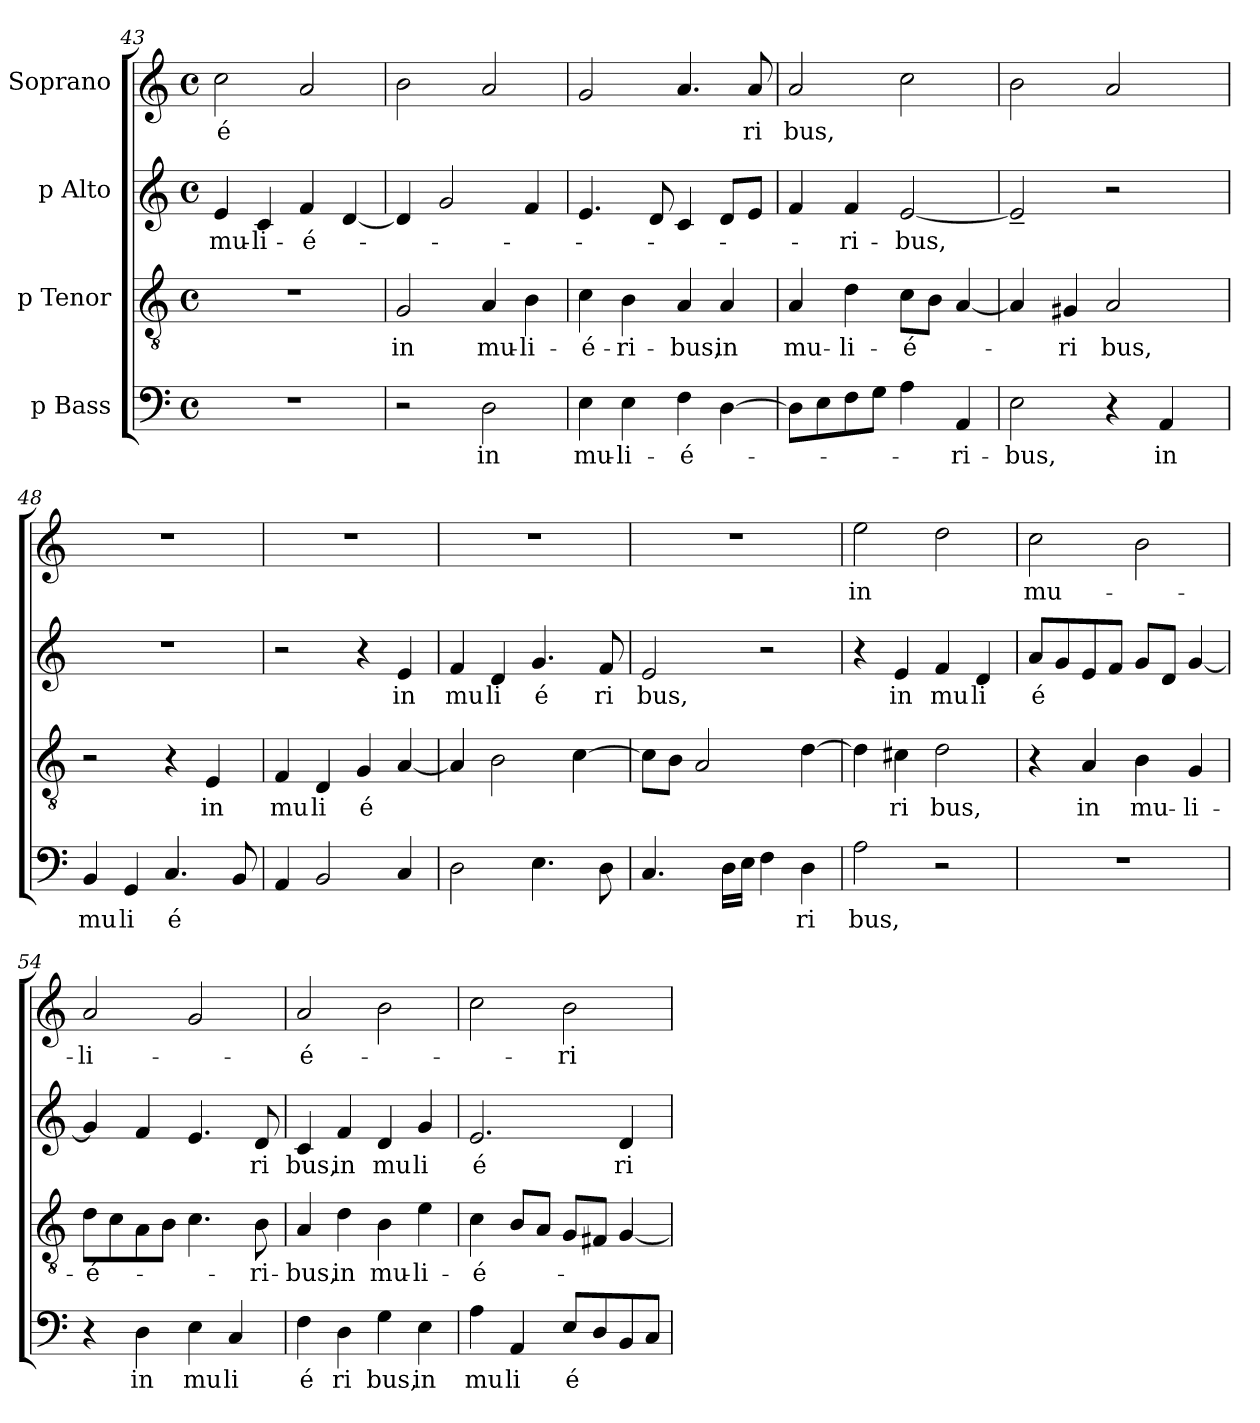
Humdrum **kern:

**kern	**text	**kern	**text	**kern	**text	**kern	**text
*part4	*part4	*part3	*part3	*part2	*part2	*part1	*part1
*staff4	*staff4	*staff3	*staff3	*staff2	*staff2	*staff1	*staff1
*I"p Bass	*	*I"p Tenor	*	*I"p Alto	*	*I"Soprano	*
*clefF4	*	*clefGv2	*	*clefG2	*	*clefG2	*
*M4/4	*	*M4/4	*	*M4/4	*	*M4/4	*
*met(c)	*	*met(c)	*	*met(c)	*	*met(c)	*
=43	=43	=43	=43	=43	=43	=43	=43
!	!	!	!	!	!LO:LY:b:cj	!	!LO:LY:b:cj
1r	.	1r	.	4e/	mu-	2cc\	é
!	!	!	!	!	!LO:LY:b:cj	!	!
.	.	.	.	4c/	-li-	.	.
!	!	!	!	!	!LO:LY:b:cj	!	!
.	.	.	.	4f/	-é-	2a/	.
.	.	.	.	[<4d/	.	.	.
=44	=44	=44	=44	=44	=44	=44	=44
!	!	!	!LO:LY:b:cj	!	!	!	!
2r	.	2G/	in	4d/]	.	2b\	.
.	.	.	.	2g/	.	.	.
!	!LO:LY:b:cj	!	!LO:LY:b:cj	!	!	!	!
2D\	in	4A/	mu-	.	.	2a/	.
!	!	!	!LO:LY:b:cj	!	!	!	!
.	.	4B\	-li-	4f/	.	.	.
=45	=45	=45	=45	=45	=45	=45	=45
!	!LO:LY:b:cj	!	!LO:LY:b:cj	!	!	!	!
4E\	mu-	4c\	-é-	4.e/	.	2g/	.
!	!LO:LY:b:cj	!	!LO:LY:b:cj	!	!	!	!
4E\	-li-	4B\	-ri-	.	.	.	.
.	.	.	.	8d/	.	.	.
!	!LO:LY:b:cj	!	!LO:LY:b:cj	!	!	!	!
4F\	-é-	4A/	-bus,	4c/	.	4.a/	.
!	!	!	!LO:LY:b:cj	!	!	!	!
[>4D\	.	4A/	in	8d/L	.	.	.
!	!	!	!	!	!	!	!LO:LY:b:cj
.	.	.	.	8e/J	.	8a/	ri
=46	=46	=46	=46	=46	=46	=46	=46
!	!	!	!LO:LY:b:cj	!	!	!	!LO:LY:b
8D\L]	.	4A/	mu-	4f/	.	2a/	bus,
8E\	.	.	.	.	.	.	.
!	!	!	!LO:LY:b:cj	!	!LO:LY:b:cj	!	!
8F\	.	4d\	-li-	4f/	-ri-	.	.
8G\J	.	.	.	.	.	.	.
!	!	!	!LO:LY:b:cj	!	!LO:LY:b:cj	!	!
4A\	.	8c\L	-é-	[>2e/	-bus,	2cc\	.
.	.	8B\J	.	.	.	.	.
!	!LO:LY:b:cj	!	!	!	!	!	!
4AA/	-ri-	[>4A/	.	.	.	.	.
!!LO:PB:g=z
=47	=47	=47	=47	=47	=47	=47	=47
!	!LO:LY:b:cj	!	!	!	!	!	!
*	*	*^	*	*	*	*	*
2E\	-bus,	4A/]	32.ryy	.	2e~</]	.	2b\	.
.	.	.	2ryy	.	.	.	.	.
!	!	!	!	!LO:LY:b:cj	!	!	!	!
.	.	4G#X/	.	-ri	.	.	.	.
!	!	!	!	!LO:LY:b:cj	!	!	!	!
4r	.	2A/	.	bus,	2r	.	2a/	.
.	.	.	4ryy	.	.	.	.	.
!	!LO:LY:b:cj	!	!	!	!	!	!	!
4AA/	in	.	.	.	.	.	.	.
.	.	.	8ryy	.	.	.	.	.
.	.	.	16ryy	.	.	.	.	.
.	.	.	64ryy	.	.	.	.	.
=48	=48	=48	=48	=48	=48	=48	=48	=48
!	!LO:LY:b:cj	!	!	!	!	!	!	!
*	*	*v	*v	*	*	*	*	*
4BB/	mu	2r	.	1r	.	1r	.
!	!LO:LY:b:cj	!	!	!	!	!	!
4GG/	li	.	.	.	.	.	.
!	!LO:LY:b:cj	!	!	!	!	!	!
4.C/	é	4r	.	.	.	.	.
!	!	!	!LO:LY:b:cj	!	!	!	!
.	.	4E/	in	.	.	.	.
8BB/	.	.	.	.	.	.	.
=49	=49	=49	=49	=49	=49	=49	=49
!	!	!	!LO:LY:b:cj	!	!	!	!
4AA/	.	4F/	mu	2r	.	1r	.
!	!	!	!LO:LY:b:cj	!	!	!	!
2BB/	.	4D/	li	.	.	.	.
!	!	!	!LO:LY:b:cj	!	!	!	!
.	.	4G/	é	4r	.	.	.
!	!	!	!	!	!LO:LY:b:cj	!	!
4C/	.	[<4A/	.	4e/	in	.	.
=50	=50	=50	=50	=50	=50	=50	=50
!	!	!	!	!	!LO:LY:b:cj	!	!
2D\	.	4A/]	.	4f/	mu	1r	.
!	!	!	!	!	!LO:LY:b:cj	!	!
.	.	2B\	.	4d/	li	.	.
!	!	!	!	!	!LO:LY:b:cj	!	!
4.E\	.	.	.	4.g/	é	.	.
.	.	[>4c\	.	.	.	.	.
!	!	!	!	!	!LO:LY:b:cj	!	!
8D\	.	.	.	8f/	ri	.	.
=51	=51	=51	=51	=51	=51	=51	=51
!	!	!	!	!	!LO:LY:b:cj	!	!
4.C/	.	8c\L]	.	2e/	bus,	1r	.
.	.	8B\J	.	.	.	.	.
.	.	2A/	.	.	.	.	.
16D\L	.	.	.	.	.	.	.
16E\J	.	.	.	.	.	.	.
4F\	.	.	.	2r	.	.	.
!	!LO:LY:b:cj	!	!	!	!	!	!
4D\	ri	[>4d\	.	.	.	.	.
=52	=52	=52	=52	=52	=52	=52	=52
!	!LO:LY:b:cj	!	!	!	!	!	!LO:LY:b:cj
2A\	bus,	4d\]	.	4r	.	2ee\	in
!	!	!	!LO:LY:b:cj	!	!LO:LY:b:cj	!	!
.	.	4c#X\	ri	4e/	in	.	.
!	!	!	!LO:LY:b:cj	!	!LO:LY:b:cj	!	!
2r	.	2d\	bus,	4f/	mu	2dd\	.
!	!	!	!	!	!LO:LY:b:cj	!	!
.	.	.	.	4d/	li	.	.
!!LO:LB:g=z
=53	=53	=53	=53	=53	=53	=53	=53
!	!	!	!	!	!LO:LY:b:cj	!	!LO:LY:b
1r	.	4r	.	8a/L	é	2cc\	mu-
.	.	.	.	8g/	.	.	.
!	!	!	!LO:LY:b:cj	!	!	!	!
.	.	4A/	in	8e/	.	.	.
.	.	.	.	8f/J	.	.	.
!	!	!	!LO:LY:b:cj	!	!	!	!
.	.	4B\	mu-	8g/L	.	2b\	.
.	.	.	.	8d/J	.	.	.
!	!	!	!LO:LY:b:cj	!	!	!	!
.	.	4G/	-li-	[<4g/	.	.	.
=54	=54	=54	=54	=54	=54	=54	=54
!	!	!	!LO:LY:b:cj	!	!	!	!LO:LY:b:cj
4r	.	8d\L	-é-	4g/]	.	2a/	-li-
.	.	8c\	.	.	.	.	.
!	!LO:LY:b:cj	!	!	!	!	!	!
4D\	in	8A\	.	4f/	.	.	.
.	.	8B\J	.	.	.	.	.
!	!LO:LY:b:cj	!	!	!	!	!	!
4E\	mu	4.c\	.	4.e/	.	2g/	.
!	!LO:LY:b:cj	!	!	!	!	!	!
4C/	li	.	.	.	.	.	.
!	!	!	!LO:LY:b:cj	!	!LO:LY:b:cj	!	!
.	.	8B\	-ri-	8d/	ri	.	.
=55	=55	=55	=55	=55	=55	=55	=55
!	!LO:LY:b:cj	!	!LO:LY:b:cj	!	!LO:LY:b:cj	!	!LO:LY:b:cj
4F\	é	4A/	-bus,	4c/	bus,	2a/	-é-
!	!LO:LY:b:cj	!	!LO:LY:b:cj	!	!LO:LY:b:cj	!	!
4D\	ri	4d\	in	4f/	in	.	.
!	!LO:LY:b:cj	!	!LO:LY:b:cj	!	!LO:LY:b:cj	!	!
4G\	bus,	4B\	mu-	4d/	mu	2b\	.
!	!LO:LY:b:cj	!	!LO:LY:b:cj	!	!LO:LY:b:cj	!	!
4E\	in	4e\	-li-	4g/	li	.	.
=56	=56	=56	=56	=56	=56	=56	=56
!	!LO:LY:b:cj	!	!LO:LY:b:cj	!	!LO:LY:b:cj	!	!
4A\	mu	4c\	-é-	2.e/	é	2cc\	.
!	!LO:LY:b:cj	!	!	!	!	!	!
4AA/	li	8B/L	.	.	.	.	.
.	.	8A/J	.	.	.	.	.
!	!LO:LY:b:cj	!	!	!	!	!	!LO:LY:b:cj
8E/L	é	8G/L	.	.	.	2b\	-ri-
8D/	.	8F#X/J	.	.	.	.	.
!	!	!	!	!	!LO:LY:b:cj	!	!
8BB/	.	[<4G/	.	4d/	ri	.	.
8C/J	.	.	.	.	.	.	.
=	=	=	=	=	=	=	=
*-	*-	*-	*-	*-	*-	*-	*-
